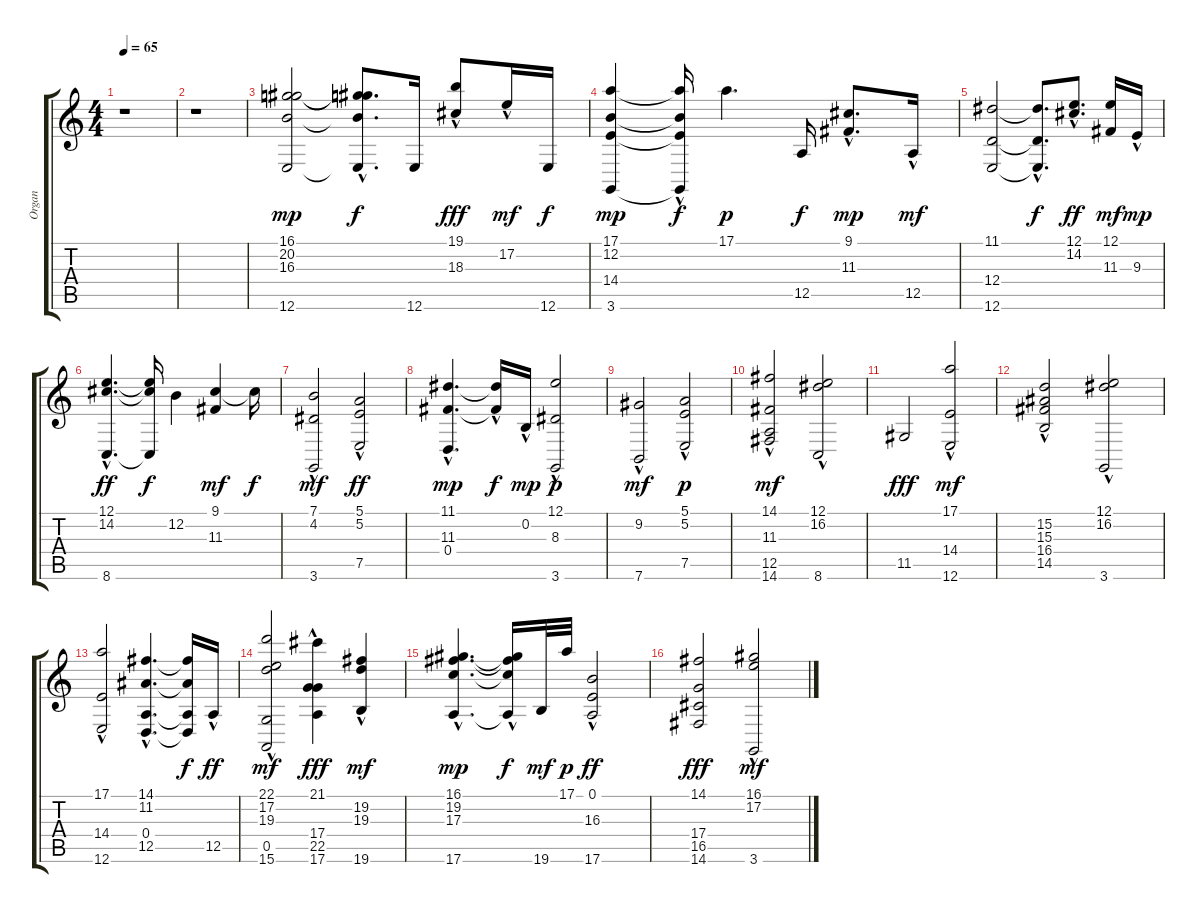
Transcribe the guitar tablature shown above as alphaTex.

\track ("Organ" "Organ") {instrument rockorgan}
\staff {score tabs}
\tuning (E4 B3 G3 D3 A2 E2) {hide}
\ts (4 4)
\tempo 65
\clef g2
\ks c
r.1{dy f} |
r.1 |
(16.1 20.2 16.3 12.6).2{dy mp} (16.1{t} 20.2{hac t} 16.3{t} 12.6{hac t}).8{d dy f} 12.6.16 (19.1 18.3{hac}).8{dy fff} 17.2{hac}.16{dy mf} 12.6.16{dy f} |
(17.1 12.2 14.4 3.6).4{dy mp} (17.1{t} 12.2{t} 14.4{hac t} 3.6{hac t}).16{dy f} 17.1.4{d dy p} 12.5.16{dy f} (9.1{hac} 11.3{hac}).8{d dy mp} 12.5{hac}.16{dy mf} |
(11.1 12.4 12.6).2 (11.1{hac t} 12.4{t} 12.6{t}).8{d dy f} (12.1 14.2{hac}).8{d dy ff} (12.1 11.3).16{dy mf} 9.3{hac}.16{dy mp} |
(12.1{hac} 14.2{hac} 8.6{hac}).4{d dy ff} (12.1{t} 14.2{t} 8.6{t}).16{dy f} 12.2.4 (9.1 11.3).4{dy mf} 9.1{t}.16{dy f} |
(7.1 4.2{hac} 3.6).2{dy mf} (5.1{hac} 5.2 7.5).2{dy ff} |
(11.1{hac} 11.3{hac} 0.4{hac}).4{d dy mp} (11.1{hac t} 11.3{t}).16{dy f} 0.2{hac}.16{dy mp} (12.1 8.3 3.6{hac}).2{dy p} |
(9.2{hac} 7.6).2{dy mf} (5.1{hac} 5.2 7.5).2{dy p} |
(14.1{hac} 11.3{hac} 12.5 14.6).2{dy mf} (12.1 16.2{hac} 8.6).2 |
11.5.2{dy fff} (17.1 14.4{hac} 12.6).2{dy mf} |
(15.2 15.3{hac} 16.4 14.5).2 (12.1 16.2{hac} 3.6).2 |
(17.1 14.4{hac} 12.6).2 (14.1{hac} 11.2{hac} 0.4{hac} 12.5{hac}).4{d} (14.1{t} 11.2{t} 0.4{t} 12.5{t}).16{dy f} 12.5{hac}.16{dy ff} |
(22.1{hac} 17.2{hac} 19.3 0.5 15.6{hac}).2{dy mf} (21.1 17.4{hac} 22.5{hac} 17.6).4{dy fff} (19.2{hac} 19.3 19.6).4{dy mf} |
(16.1{hac} 19.2{hac} 17.3{hac} 17.6{hac}).4{d dy mp} (16.1{hac t} 19.2{t} 17.3{hac t} 17.6{t}).16{dy f} 19.6.32{dy mf} 17.1.32{dy p} (0.1{hac} 16.3 17.6).2{dy ff} |
(14.1 17.4 16.5 14.6).2{dy fff} (16.1{hac} 17.2 3.6).2{dy mf}
